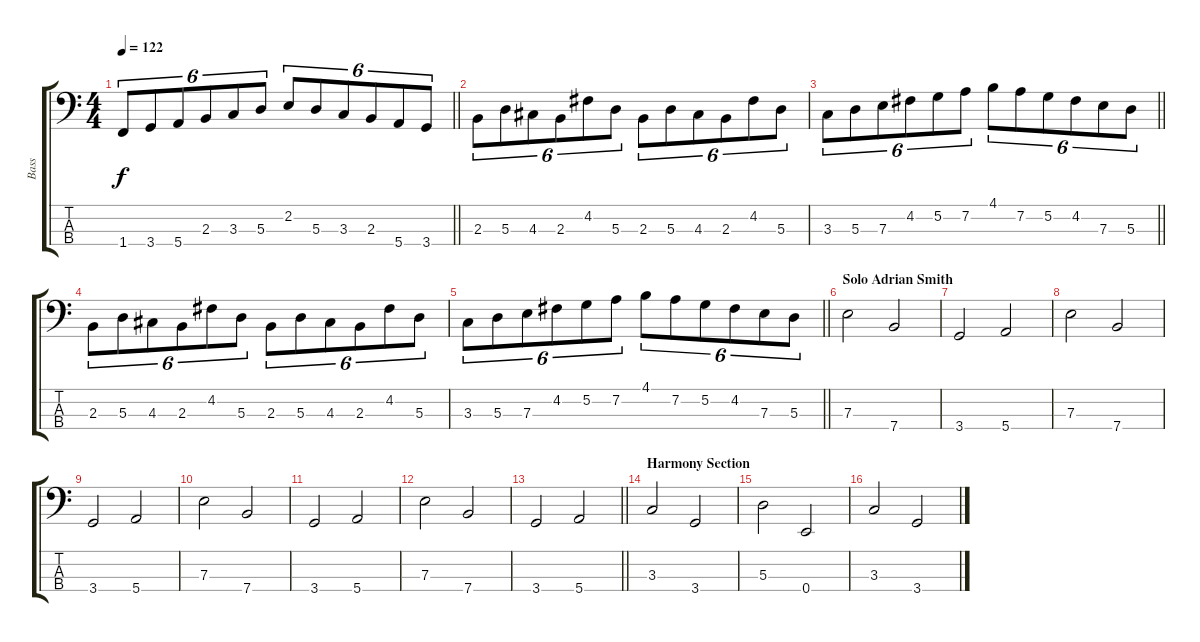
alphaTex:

\track ("Bass" "Bass") {instrument electricbassfinger}
\staff {score tabs}
\tuning (G2 D2 A1 E1) {hide}
\ts (4 4)
\tempo 122
\clef f4
\barLineRight lightlight
\ks c
1.4.8{tu (6 4) dy f} 3.4.8{tu (6 4)} 5.4.8{tu (6 4)} 2.3.8{tu (6 4)} 3.3.8{tu (6 4)} 5.3.8{tu (6 4)} 2.2.8{tu (6 4)} 5.3.8{tu (6 4)} 3.3.8{tu (6 4)} 2.3.8{tu (6 4)} 5.4.8{tu (6 4)} 3.4.8{tu (6 4)} |
2.3.8{tu (6 4)} 5.3.8{tu (6 4)} 4.3.8{tu (6 4)} 2.3.8{tu (6 4)} 4.2.8{tu (6 4)} 5.3.8{tu (6 4)} 2.3.8{tu (6 4)} 5.3.8{tu (6 4)} 4.3.8{tu (6 4)} 2.3.8{tu (6 4)} 4.2.8{tu (6 4)} 5.3.8{tu (6 4)} |
\barLineRight lightlight
3.3.8{tu (6 4)} 5.3.8{tu (6 4)} 7.3.8{tu (6 4)} 4.2.8{tu (6 4)} 5.2.8{tu (6 4)} 7.2.8{tu (6 4)} 4.1.8{tu (6 4)} 7.2.8{tu (6 4)} 5.2.8{tu (6 4)} 4.2.8{tu (6 4)} 7.3.8{tu (6 4)} 5.3.8{tu (6 4)} |
2.3.8{tu (6 4)} 5.3.8{tu (6 4)} 4.3.8{tu (6 4)} 2.3.8{tu (6 4)} 4.2.8{tu (6 4)} 5.3.8{tu (6 4)} 2.3.8{tu (6 4)} 5.3.8{tu (6 4)} 4.3.8{tu (6 4)} 2.3.8{tu (6 4)} 4.2.8{tu (6 4)} 5.3.8{tu (6 4)} |
\barLineRight lightlight
3.3.8{tu (6 4)} 5.3.8{tu (6 4)} 7.3.8{tu (6 4)} 4.2.8{tu (6 4)} 5.2.8{tu (6 4)} 7.2.8{tu (6 4)} 4.1.8{tu (6 4)} 7.2.8{tu (6 4)} 5.2.8{tu (6 4)} 4.2.8{tu (6 4)} 7.3.8{tu (6 4)} 5.3.8{tu (6 4)} |
\section ("" "Solo Adrian Smith")
7.3.2 7.4.2 |
3.4.2 5.4.2 |
7.3.2 7.4.2 |
3.4.2 5.4.2 |
7.3.2 7.4.2 |
3.4.2 5.4.2 |
7.3.2 7.4.2 |
\barLineRight lightlight
3.4.2 5.4.2 |
\section ("" "Harmony Section")
3.3.2 3.4.2 |
5.3.2 0.4.2 |
3.3.2 3.4.2
